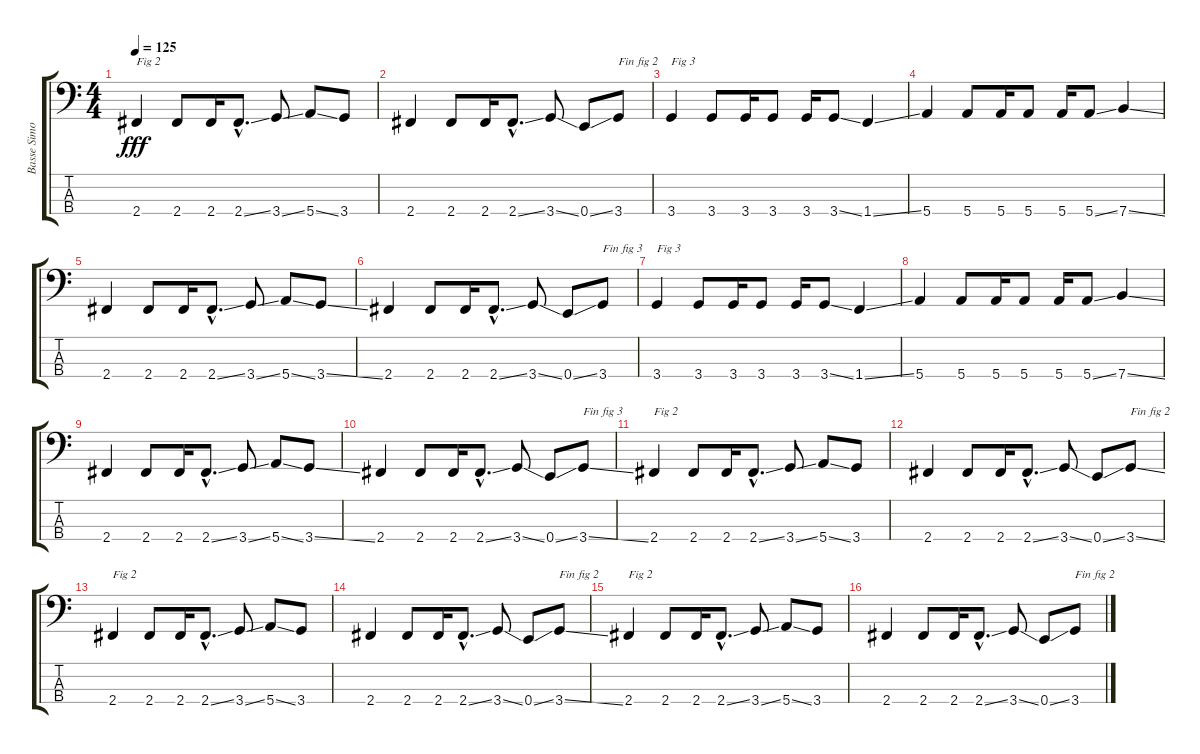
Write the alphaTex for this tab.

\track ("Basse Simon" "Basse Simo") {instrument electricbassfinger}
\staff {score tabs}
\tuning (G2 D2 A1 E1) {hide}
\ts (4 4)
\tempo 125
\clef f4
\ks c
2.4.4{txt "Fig 2" dy fff} 2.4.8 2.4.16 2.4{ss hac}.8{d} 3.4{ss}.8 5.4{ss}.8 3.4.8 |
2.4.4 2.4.8 2.4.16 2.4{ss hac}.8{d} 3.4{ss}.8 0.4{ss}.8 3.4.8{txt "Fin fig 2"} |
3.4.4{txt "Fig 3"} 3.4.8 3.4.16 3.4.8 3.4.16 3.4{ss}.8 1.4{ss}.4 |
5.4.4 5.4.8 5.4.16 5.4.8 5.4.16 5.4{ss}.8 7.4{ss}.4 |
2.4.4 2.4.8 2.4.16 2.4{ss hac}.8{d} 3.4{ss}.8 5.4{ss}.8 3.4{ss}.8 |
2.4.4 2.4.8 2.4.16 2.4{ss hac}.8{d} 3.4{ss}.8 0.4{ss}.8 3.4.8{txt "Fin fig 3"} |
3.4.4{txt "Fig 3"} 3.4.8 3.4.16 3.4.8 3.4.16 3.4{ss}.8 1.4{ss}.4 |
5.4.4 5.4.8 5.4.16 5.4.8 5.4.16 5.4{ss}.8 7.4{ss}.4 |
2.4.4 2.4.8 2.4.16 2.4{ss hac}.8{d} 3.4{ss}.8 5.4{ss}.8 3.4{ss}.8 |
2.4.4 2.4.8 2.4.16 2.4{ss hac}.8{d} 3.4{ss}.8 0.4{ss}.8 3.4{ss}.8{txt "Fin fig 3"} |
2.4.4{txt "Fig 2"} 2.4.8 2.4.16 2.4{ss hac}.8{d} 3.4{ss}.8 5.4{ss}.8 3.4.8 |
2.4.4 2.4.8 2.4.16 2.4{ss hac}.8{d} 3.4{ss}.8 0.4{ss}.8 3.4{ss}.8{txt "Fin fig 2"} |
2.4.4{txt "Fig 2"} 2.4.8 2.4.16 2.4{ss hac}.8{d} 3.4{ss}.8 5.4{ss}.8 3.4.8 |
2.4.4 2.4.8 2.4.16 2.4{ss hac}.8{d} 3.4{ss}.8 0.4{ss}.8 3.4{ss}.8{txt "Fin fig 2"} |
2.4.4{txt "Fig 2"} 2.4.8 2.4.16 2.4{ss hac}.8{d} 3.4{ss}.8 5.4{ss}.8 3.4.8 |
2.4.4 2.4.8 2.4.16 2.4{ss hac}.8{d} 3.4{ss}.8 0.4{ss}.8 3.4{ss}.8{txt "Fin fig 2"}
